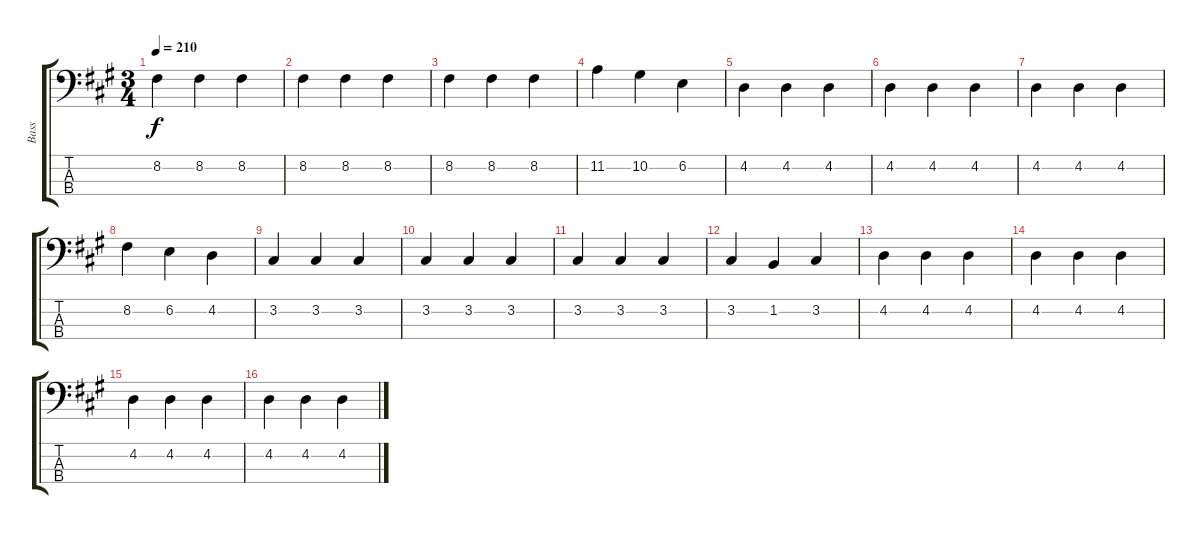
\track ("Bass" "Bass") {instrument electricbassfinger}
\staff {score tabs}
\tuning (Eb2 Bb1 F1 C1) {hide}
\ts (3 4)
\tempo 210
\clef f4
\ks a
8.2.4{dy f} 8.2.4 8.2.4 |
8.2.4 8.2.4 8.2.4 |
8.2.4 8.2.4 8.2.4 |
11.2.4 10.2.4 6.2.4 |
4.2.4 4.2.4 4.2.4 |
4.2.4 4.2.4 4.2.4 |
4.2.4 4.2.4 4.2.4 |
8.2.4 6.2.4 4.2.4 |
3.2.4 3.2.4 3.2.4 |
3.2.4 3.2.4 3.2.4 |
3.2.4 3.2.4 3.2.4 |
3.2.4 1.2.4 3.2.4 |
4.2.4 4.2.4 4.2.4 |
4.2.4 4.2.4 4.2.4 |
4.2.4 4.2.4 4.2.4 |
4.2.4 4.2.4 4.2.4
